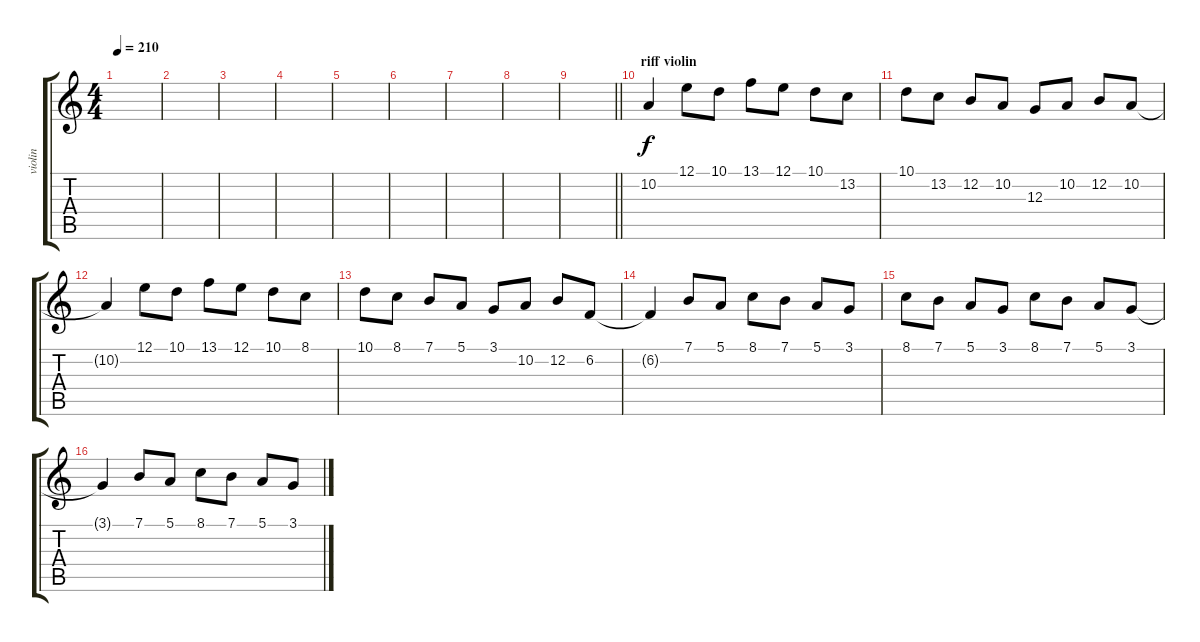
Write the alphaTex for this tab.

\track ("violin" "violin") {instrument violin}
\staff {score tabs}
\tuning (E4 B3 G3 D3 A2 E2) {hide}
\ts (4 4)
\tempo 210
\clef g2
\ks c
|
|
|
|
|
|
|
|
\barLineRight lightlight
|
\section ("" "riff violin")
10.2.4 12.1.8 10.1.8 13.1.8 12.1.8 10.1.8 13.2.8 |
10.1.8 13.2.8 12.2.8 10.2.8 12.3.8 10.2.8 12.2.8 10.2.8 |
10.2{t}.4 12.1.8 10.1.8 13.1.8 12.1.8 10.1.8 8.1.8 |
10.1.8 8.1.8 7.1.8 5.1.8 3.1.8 10.2.8 12.2.8 6.2.8 |
6.2{t}.4 7.1.8 5.1.8 8.1.8 7.1.8 5.1.8 3.1.8 |
8.1.8 7.1.8 5.1.8 3.1.8 8.1.8 7.1.8 5.1.8 3.1.8 |
3.1{t}.4 7.1.8 5.1.8 8.1.8 7.1.8 5.1.8 3.1.8
